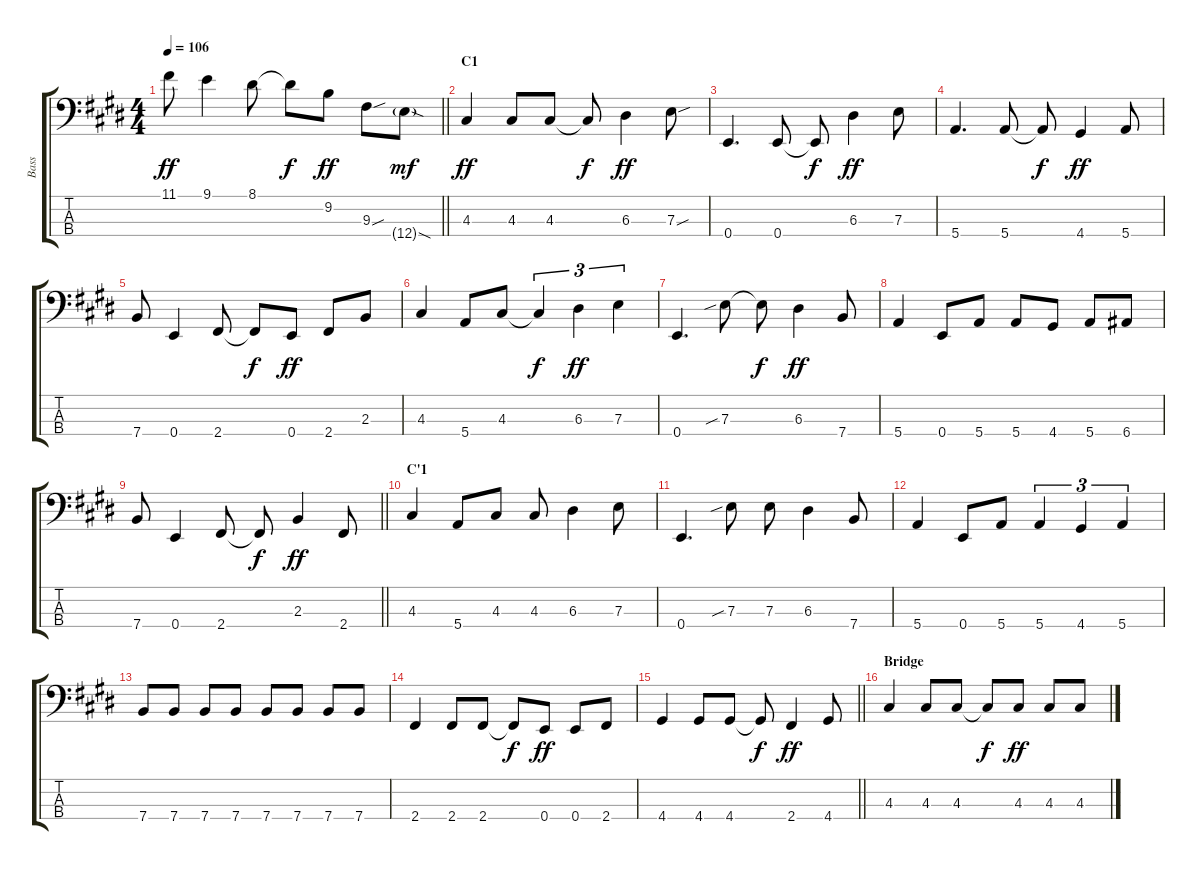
\track ("Bass" "Bass") {instrument electricbasspick}
\staff {score tabs}
\tuning (G2 D2 A1 E1) {hide}
\ts (4 4)
\tempo 106
\clef f4
\barLineRight lightlight
\ks e
11.1.8{dy ff} 9.1.4 8.1.8 8.1{t}.8{dy f} 9.2.8{dy ff} 9.3{sou}.8 12.4{sod g}.8{dy mf} |
\section ("" "C1")
4.3.4{dy ff} 4.3.8 4.3.8 4.3{t}.8{dy f} 6.3.4{dy ff} 7.3{sou}.8 |
0.4.4{d} 0.4.8 0.4{t}.8{dy f} 6.3.4{dy ff} 7.3.8 |
5.4.4{d} 5.4.8 5.4{t}.8{dy f} 4.4.4{dy ff} 5.4.8 |
7.4.8 0.4.4 2.4.8 2.4{t}.8{dy f} 0.4.8{dy ff} 2.4.8 2.3.8 |
4.3.4 5.4.8 4.3.8 4.3{t}.4{tu (3 2) dy f} 6.3.4{tu (3 2) dy ff} 7.3.4{tu (3 2)} |
0.4.4{d} 7.3{sib}.8 7.3{t}.8{dy f} 6.3.4{dy ff} 7.4.8 |
5.4.4 0.4.8 5.4.8 5.4.8 4.4.8 5.4.8 6.4.8 |
\barLineRight lightlight
7.4.8 0.4.4 2.4.8 2.4{t}.8{dy f} 2.3.4{dy ff} 2.4.8 |
\section ("" "C'1")
4.3.4 5.4.8 4.3.8 4.3.8 6.3.4 7.3.8 |
0.4.4{d} 7.3{sib}.8 7.3.8 6.3.4 7.4.8 |
5.4.4 0.4.8 5.4.8 5.4.4{tu (3 2)} 4.4.4{tu (3 2)} 5.4.4{tu (3 2)} |
7.4.8 7.4.8 7.4.8 7.4.8 7.4.8 7.4.8 7.4.8 7.4.8 |
2.4.4 2.4.8 2.4.8 2.4{t}.8{dy f} 0.4.8{dy ff} 0.4.8 2.4.8 |
\barLineRight lightlight
4.4.4 4.4.8 4.4.8 4.4{t}.8{dy f} 2.4.4{dy ff} 4.4.8 |
\section ("" "Bridge")
4.3.4 4.3.8 4.3.8 4.3{t}.8{dy f} 4.3.8{dy ff} 4.3.8 4.3.8
